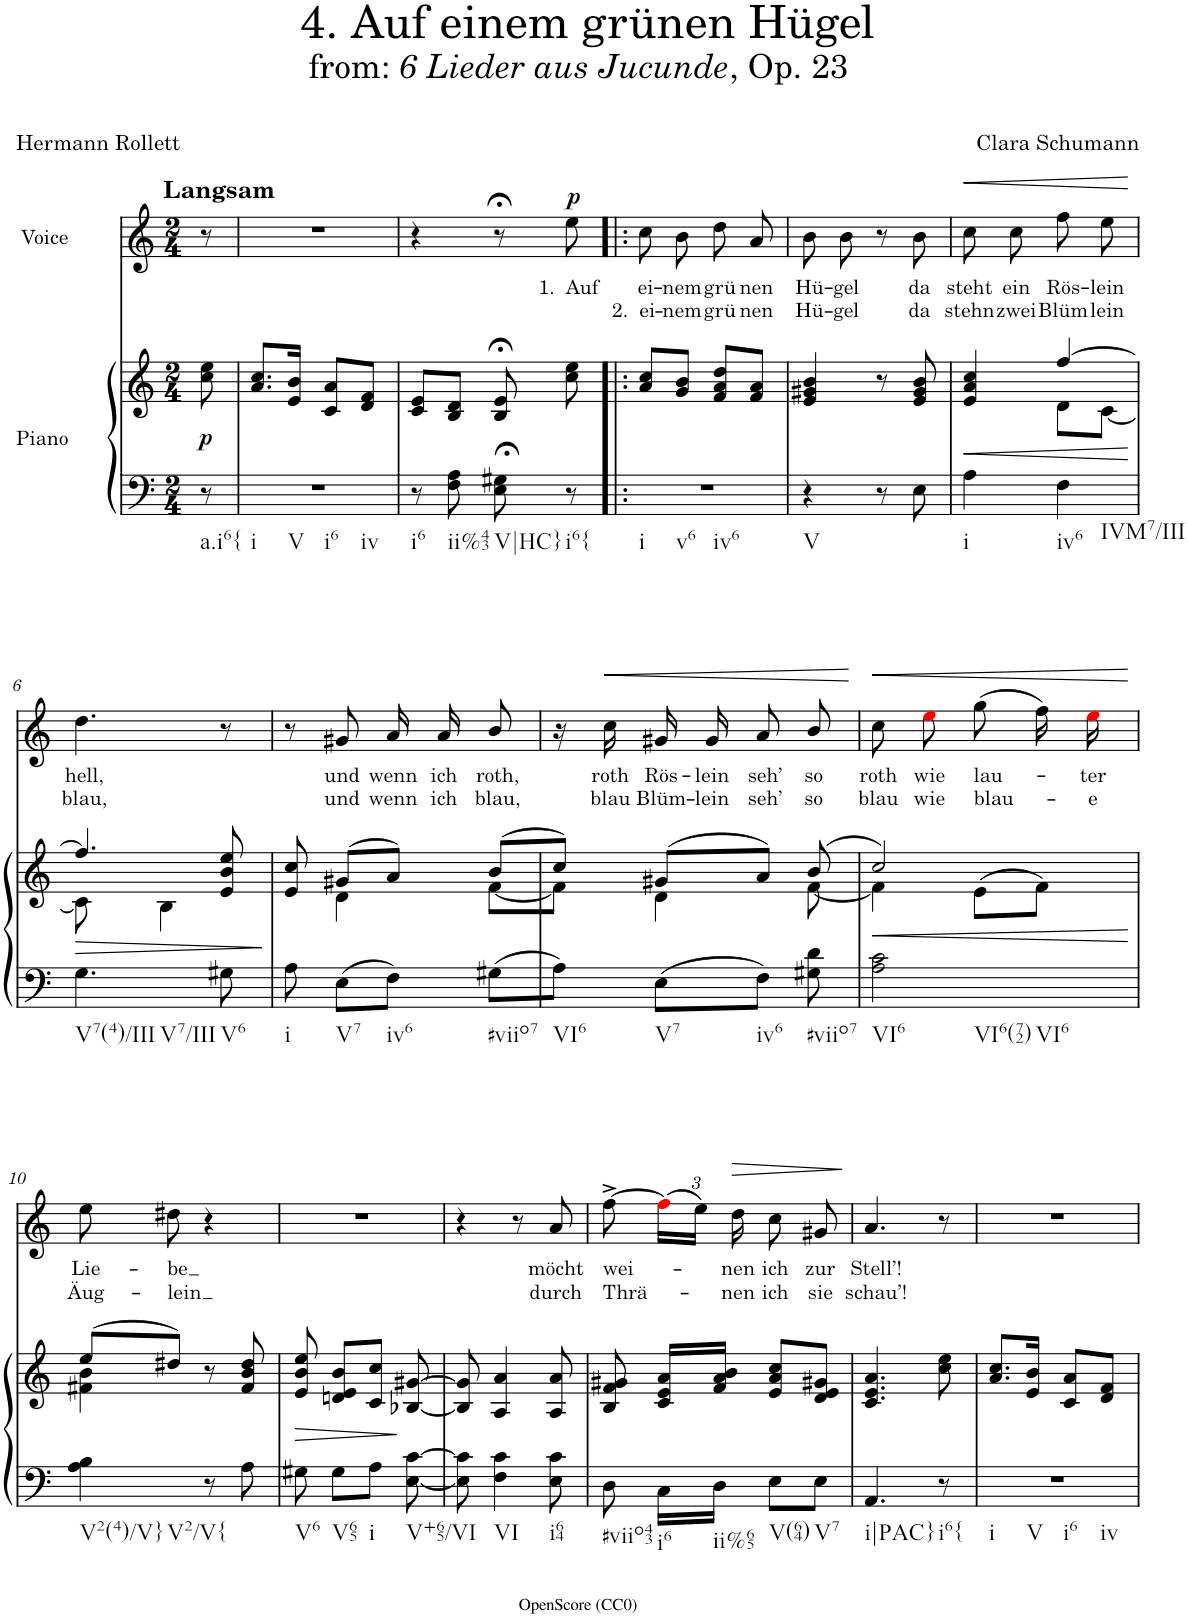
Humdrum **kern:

**kern	**kern	**dynam	**kern	**text	**text	**dynam
*part2	*part2	*part2	*part1	*part1	*part1	*part1
*staff3	*staff2	*staff2/3	*staff1	*staff1	*staff1	*staff1
*I"Piano	*	*	*I"Voice	*	*	*
*I'Pno	*	*	*	*	*	*
*clefF4	*clefG2	*	*clefG2	*	*	*
*k[]	*k[]	*	*k[]	*	*	*
*M2/4	*M2/4	*	*M2/4	*	*	*
=	=	=	=	=	=	=
!	!	!	!LO:TX:a:B:t=Langsam	!	!	!
!LO:TX:b:t=a.i6{	!	!	!	!	!	!
!	!	!LO:DY:b	!	!	!	!
8r	8cc\ 8ee\	p	8r	.	.	.
=1	=1	=1	=1	=1	=1	=1
!LO:TX:b:t=i	!	!	!	!	!	!
!LO:TX:b:t=V	!	!	!	!	!	!
!LO:TX:b:t=i6	!	!	!	!	!	!
!LO:TX:b:t=iv	!	!	!	!	!	!
2r	8.a/ 8.cc/L	.	2r	.	.	.
.	16e/ 16b/Jk	.	.	.	.	.
.	8c/ 8a/L	.	.	.	.	.
.	8d/ 8f/J	.	.	.	.	.
=2	=2	=2	=2	=2	=2	=2
!LO:TX:b:t=i6	!	!	!	!	!	!
8r	8c/ 8e/L	.	4r	.	.	.
!LO:TX:b:t=ii%43	!	!	!	!	!	!
8F\ 8A\	8B/ 8d/J	.	.	.	.	.
!LO:TX:b:t=V|HC}	!	!	!	!	!	!
8E\;< 8G#X\;<	8B/;< 8e/;<	.	8r;<	.	.	.
!LO:TX:b:t=i6{	!	!	!	!	!	!
!	!	!	!	!LO:LY:b	!	!LO:DY:a
8r	8cc\ 8ee\	.	8ee\	1. Auf	.	p
=3!|:	=3!|:	=3!|:	=3!|:	=3!|:	=3!|:	=3!|:
!LO:TX:b:t=i	!	!	!	!	!	!
!LO:TX:b:t=v6	!	!	!	!	!	!
!LO:TX:b:t=iv6	!	!	!	!	!	!
!	!	!	!	!LO:LY:b	!LO:LY:b	!
2r	8a/ 8cc/L	.	8cc\	ei-	2. ei-	.
!	!	!	!	!LO:LY:b	!LO:LY:b	!
.	8g/ 8b/J	.	8b\	-nem	-nem	.
!	!	!	!	!LO:LY:b	!LO:LY:b	!
.	8f/ 8a/ 8dd/L	.	8dd\	grü-	grü-	.
!	!	!	!	!LO:LY:b	!LO:LY:b	!
.	8f/ 8a/J	.	8a/	-nen	-nen	.
=4	=4	=4	=4	=4	=4	=4
!LO:TX:b:t=V	!	!	!	!	!	!
!	!	!	!	!LO:LY:b	!LO:LY:b	!
4r	4e/ 4g#X/ 4b/	.	8b\	Hü-	Hü-	.
!	!	!	!	!LO:LY:b	!LO:LY:b	!
.	.	.	8b\	-gel	-gel	.
8r	8r	.	8r	.	.	.
!	!	!	!	!LO:LY:b	!LO:LY:b	!
8E\	8e/ 8g#/ 8b/	.	8b\	da	da	.
=5	=5	=5	=5	=5	=5	=5
!LO:TX:b:t=i	!	!	!	!	!	!
!	!	!LO:HP:b	!	!LO:LY:b	!LO:LY:b	!LO:HP:b
*	*^	*	*	*	*	*
4A\	4e/ 4a/ 4cc/	4ryy	<	8cc\	steht	stehn	<
!	!	!	!	!	!LO:LY:b	!LO:LY:b	!
.	.	.	.	8cc\	ein	zwei	.
!LO:TX:b:t=iv6	!	!	!	!	!	!	!
!LO:TX:b:t=IVM7/III	!	!	!	!	!	!	!
!	!	!	!	!	!LO:LY:b	!LO:LY:b	!
4F\	[4ff/	8d\L	.	8ff\	Rös-	Blüm-	.
!	!	!	!	!	!LO:LY:b	!LO:LY:b	!
.	.	[8c\J	.	8ee\	-lein	-lein	.
*	*v	*v	*	*	*	*	*
.	.	[	.	.	.	[
!!LO:LB:g=z
=6	=6	=6	=6	=6	=6	=6
!LO:TX:b:t=V7(4)/III	!	!	!	!	!	!
!LO:TX:b:t=V7/III	!	!	!	!	!	!
!	!	!LO:HP:b	!	!LO:LY:b	!LO:LY:b	!
*	*^	*	*	*	*	*
4.G\	4.ff/]	8c\]	>	4.dd\	hell,	blau,	.
.	.	4B\	.	.	.	.	.
!LO:TX:b:t=V6	!	!	!	!	!	!	!
8G#X\	8e/ 8b/ 8ee/	8ryy	.	8r	.	.	.
*	*v	*v	*	*	*	*	*
.	.	]	.	.	.	.
=7	=7	=7	=7	=7	=7	=7
*	*^	*	*	*	*	*
!LO:TX:b:t=i	!	!	!	!	!	!	!
8A\	8e/ 8cc/	8ryy	.	8r	.	.	.
!LO:TX:b:t=V7	!	!	!	!	!	!	!
!	!	!	!	!	!LO:LY:b	!LO:LY:b	!
8E\L	(8g#X/L	4d\	.	8g#X/	und	und	.
!LO:TX:b:t=iv6	!	!	!	!	!	!	!
!	!	!	!	!	!LO:LY:b	!LO:LY:b	!
8F\J	8a/J)	.	.	16a/	wenn	wenn	.
!	!	!	!	!	!LO:LY:b	!LO:LY:b	!
.	.	.	.	16a/	ich	ich	.
!LO:TX:b:t=#viio7	!	!	!	!	!	!	!
!	!	!	!	!	!LO:LY:b	!LO:LY:b	!
8G#X\L	(8b/L	[8f\L	.	8b/	roth,	blau,	.
=8	=8	=8	=8	=8	=8	=8	=8
!LO:TX:b:t=VI6	!	!	!	!	!	!	!
8A\J	8cc/J)	8f\J]	.	16r	.	.	.
!	!	!	!	!	!LO:LY:b	!LO:LY:b	!LO:HP:b
.	.	.	.	16cc\	roth	blau	<
!LO:TX:b:t=V7	!	!	!	!	!	!	!
!	!	!	!	!	!LO:LY:b	!LO:LY:b	!
8E\L	(8g#X/L	4d\	.	16g#X/	Rös-	Blüm-	.
!	!	!	!	!	!LO:LY:b	!LO:LY:b	!
.	.	.	.	16g#/	-lein	-lein	.
!LO:TX:b:t=iv6	!	!	!	!	!	!	!
!	!	!	!	!	!LO:LY:b	!LO:LY:b	!
8F\J	8a/J)	.	.	8a/	seh’	seh’	.
!LO:TX:b:t=#viio7	!	!	!	!	!	!	!
!	!	!	!	!	!LO:LY:b	!LO:LY:b	!
8G#X\ 8d\	(8b/	[8f\	.	8b/	so	so	.
*	*v	*v	*	*	*	*	*
.	.	.	.	.	.	[
=9	=9	=9	=9	=9	=9	=9
!LO:TX:b:t=VI6	!	!	!	!	!	!
!LO:TX:b:t=VI6(72)	!	!	!	!	!	!
!LO:TX:b:t=VI6	!	!	!	!	!	!
!	!	!LO:HP:b	!	!LO:LY:b	!LO:LY:b	!LO:HP:b
*	*^	*	*	*	*	*
2A\ 2c\	2cc/)	4f\]	<	8cc\	roth	blau	<
!	!	!	!	!	!LO:LY:b	!LO:LY:b	!
.	.	.	.	8eei\	wie	wie	.
!	!	!	!	!	!LO:LY:b	!LO:LY:b	!
.	.	(>8e\L	.	(8gg\	lau-	blau-	.
.	.	8f\J)	.	16ff\)	.	.	.
!	!	!	!	!	!LO:LY:b	!LO:LY:b	!
.	.	.	.	16eei\	ter	e	.
*	*v	*v	*	*	*	*	*
.	.	[	.	.	.	[
!!LO:LB:g=z
=10	=10	=10	=10	=10	=10	=10
*	*^	*	*	*	*	*
!LO:TX:b:t=V2(4)/V}	!	!	!	!	!	!	!
!LO:TX:b:t=V2/V{	!	!	!	!	!	!	!
!	!	!	!	!	!LO:LY:b	!LO:LY:b	!
4A\ 4B\	(8ee/L	4f#X\ 4b\	.	8ee\	Lie-	Äug-	.
!	!	!	!	!	!LO:LY:b	!LO:LY:b	!
.	8dd#X/J)	.	.	8dd#X\	-be	-lein	.
8r	8r	4ryy	.	4r	.	.	.
8A\	8f#/ 8b/ 8dd#/	.	.	.	.	.	.
*	*v	*v	*	*	*	*	*
=11	=11	=11	=11	=11	=11	=11
!LO:TX:b:t=V6	!	!	!	!	!	!
!	!	!LO:HP:b	!	!	!	!
8G#X\	8e/ 8b/ 8ee/	>	2r	.	.	.
!LO:TX:b:t=V65	!	!	!	!	!	!
8G#\L	8dn/ 8e/ 8b/L	.	.	.	.	.
!LO:TX:b:t=i	!	!	!	!	!	!
8A\J	8c/ 8cc/J	.	.	.	.	.
!LO:TX:b:t=V+65/VI	!	!	!	!	!	!
[8E\ [8c\	[8B-X/ [8g#X/	]	.	.	.	.
=12	=12	=12	=12	=12	=12	=12
8E\] 8c\]	8B-/] 8g#/]	.	4r	.	.	.
!LO:TX:b:t=VI	!	!	!	!	!	!
4F\ 4c\	4A/ 4a/	.	.	.	.	.
.	.	.	8r	.	.	.
!LO:TX:b:t=i64	!	!	!	!	!	!
!	!	!	!	!LO:LY:b	!LO:LY:b	!
8E\ 8c\	8A/ 8a/	.	8a/	möcht	durch	.
=13	=13	=13	=13	=13	=13	=13
!LO:TX:b:t=#viio43	!	!	!	!	!	!
!	!	!	!	!LO:LY:b	!LO:LY:b	!
8D\	8B/ 8f/ 8g#X/	.	[8ff^\	wei-	Thrä-	.
*	*	*	*Xbrackettup	*	*	*
!LO:TX:b:t=i6	!	!	!	!	!	!
16C\LL	16c/ 16e/ 16a/LL	.	(24ffi\LL]	.	.	.
.	.	.	24ee\JJ)	.	.	.
!LO:TX:b:t=ii%65	!	!	!	!	!	!
16D\JJ	16f/ 16a/ 16b/JJ	.	.	.	.	.
!	!	!	!	!LO:LY:b	!LO:LY:b	!LO:HP:b
.	.	.	24dd\	nen	nen	>
!LO:TX:b:t=V(64)	!	!	!	!	!	!
!	!	!	!	!LO:LY:b	!LO:LY:b	!
8E\L	8e/ 8a/ 8cc/L	.	8cc\	ich	ich	.
!LO:TX:b:t=V7	!	!	!	!	!	!
!	!	!	!	!LO:LY:b	!LO:LY:b	!
8E\J	8d/ 8e/ 8g#X/J	.	8g#X/	zur	sie	.
.	.	.	.	.	.	]
=14	=14	=14	=14	=14	=14	=14
!LO:TX:b:t=i|PAC}	!	!	!	!	!	!
!	!	!	!	!LO:LY:b	!LO:LY:b	!
4.AA/	4.c/ 4.e/ 4.a/	.	4.a/	Stell’!	schau’!	.
!LO:TX:b:t=i6{	!	!	!	!	!	!
8r	8cc\ 8ee\	.	8r	.	.	.
=15	=15	=15	=15	=15	=15	=15
!LO:TX:b:t=i	!	!	!	!	!	!
!LO:TX:b:t=V	!	!	!	!	!	!
!LO:TX:b:t=i6	!	!	!	!	!	!
!LO:TX:b:t=iv	!	!	!	!	!	!
2r	8.a/ 8.cc/L	.	2r	.	.	.
.	16e/ 16b/Jk	.	.	.	.	.
.	8c/ 8a/L	.	.	.	.	.
.	8d/ 8f/J	.	.	.	.	.
=	=	=	=	=	=	=
*-	*-	*-	*-	*-	*-	*-
